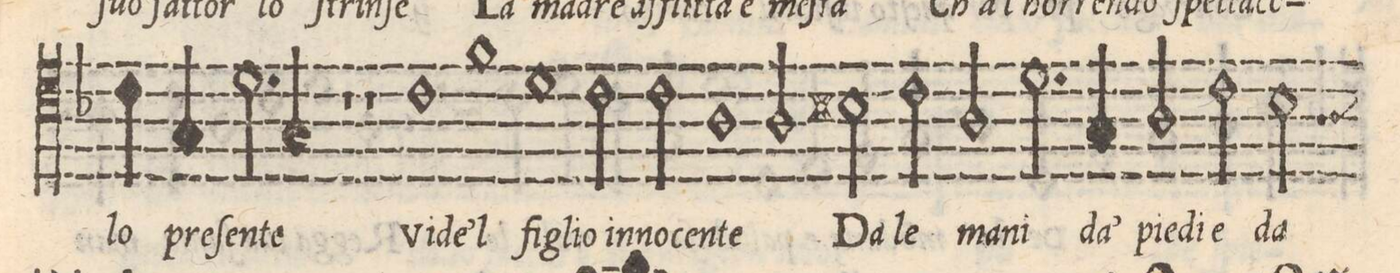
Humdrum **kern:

**kern	**text
*I"QVINTO	*
*clefC4	*
*k[b-]	*
*met(C|)	*
*M2/1	*
4c\	-lo
4G/	pre-
=25-	=25-
2.d\	-ſen-
4G/	-ta
1r	.
=26-	=26-
1r	.
1c	Vi-
=27-	=27-
1f	-de'l
1d	fi-
=28-	=28-
2c\	-glio_in-
2c\	-no-
1A	-cen-
=29-	=29-
2A\	-te
2Bn\	Da
2c\	le
2A/	ma-
=30-	=30-
2.d\	-ni
4G/	da'
2A/	pie-
2c\	-di_e
=31-	=31-
2B-y\	da-
*-	*-
